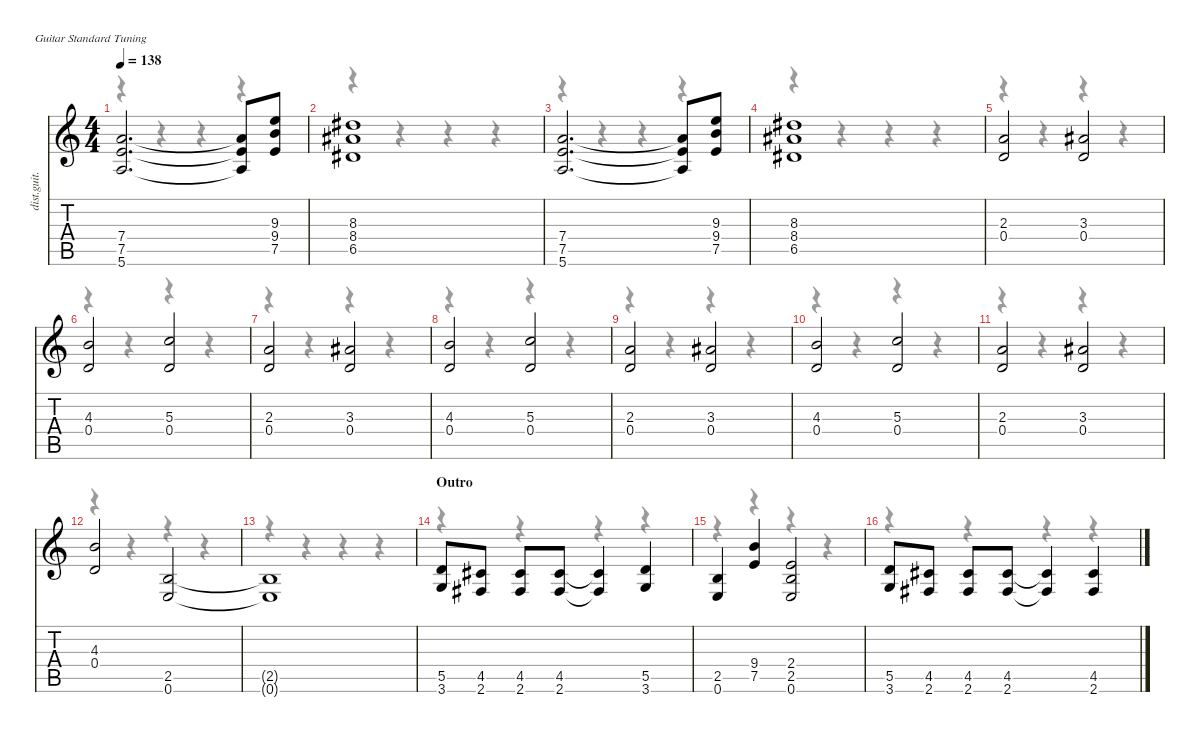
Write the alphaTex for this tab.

\defaultSystemsLayout 4
\hideDynamics
\bracketExtendMode nobrackets
\track ("James Hetfield ( Rhythm )" "dist.guit.") {instrument distortionguitar}
\staff {score tabs}
\tuning (E4 B3 G3 D3 A2 E2)
\voice
\ts (4 4)
\tempo 138
\clef g2
\ks c
(7.4 7.5 5.6).2{d dy f} (7.4{t} 7.5{t} 5.6{t}).8 (9.3 9.4 7.5).8 |
(8.3{acc #} 8.4{acc #} 6.5{acc #}).1 |
(7.4 7.5 5.6).2{d} (7.4{t} 7.5{t} 5.6{t}).8 (9.3 9.4 7.5).8 |
(8.3{acc #} 8.4{acc #} 6.5{acc #}).1 |
(2.3 0.4).2 (3.3{acc #} 0.4).2 |
(4.3 0.4).2 (5.3 0.4).2 |
(2.3 0.4).2 (3.3{acc #} 0.4).2 |
(4.3 0.4).2 (5.3 0.4).2 |
(2.3 0.4).2 (3.3{acc #} 0.4).2 |
(4.3 0.4).2 (5.3 0.4).2 |
(2.3 0.4).2 (3.3{acc #} 0.4).2 |
(4.3 0.4).2 (2.5 0.6).2 |
(2.5{t} 0.6{t}).1 |
\section ("" "Outro")
(5.5 3.6).8 (4.5{acc #} 2.6{acc #}).8 (4.5{acc #} 2.6{acc #}).8 (4.5{acc #} 2.6{acc #}).8 (4.5{t acc #} 2.6{t acc #}).4 (5.5 3.6).4 |
(2.5 0.6).4 (9.4 7.5).4 (2.4 2.5 0.6).2 |
(5.5 3.6).8 (4.5{acc #} 2.6{acc #}).8 (4.5{acc #} 2.6{acc #}).8 (4.5{acc #} 2.6{acc #}).8 (4.5{t acc #} 2.6{t acc #}).4 (4.5{acc #} 2.6{acc #}).4
\voice
\clef g2
\ottava regular
\simile none
\ks c
r.4{dy mf} r.4 r.4 r.4 |
r.4 r.4 r.4 r.4 |
r.4 r.4 r.4 r.4 |
r.4 r.4 r.4 r.4 |
r.4 r.4 r.4 r.4 |
r.4 r.4 r.4 r.4 |
r.4 r.4 r.4 r.4 |
r.4 r.4 r.4 r.4 |
r.4 r.4 r.4 r.4 |
r.4 r.4 r.4 r.4 |
r.4 r.4 r.4 r.4 |
r.4 r.4 r.4 r.4 |
r.4 r.4 r.4 r.4 |
r.4 r.4 r.4 r.4 |
r.4 r.4 r.4 r.4 |
r.4 r.4 r.4 r.4
